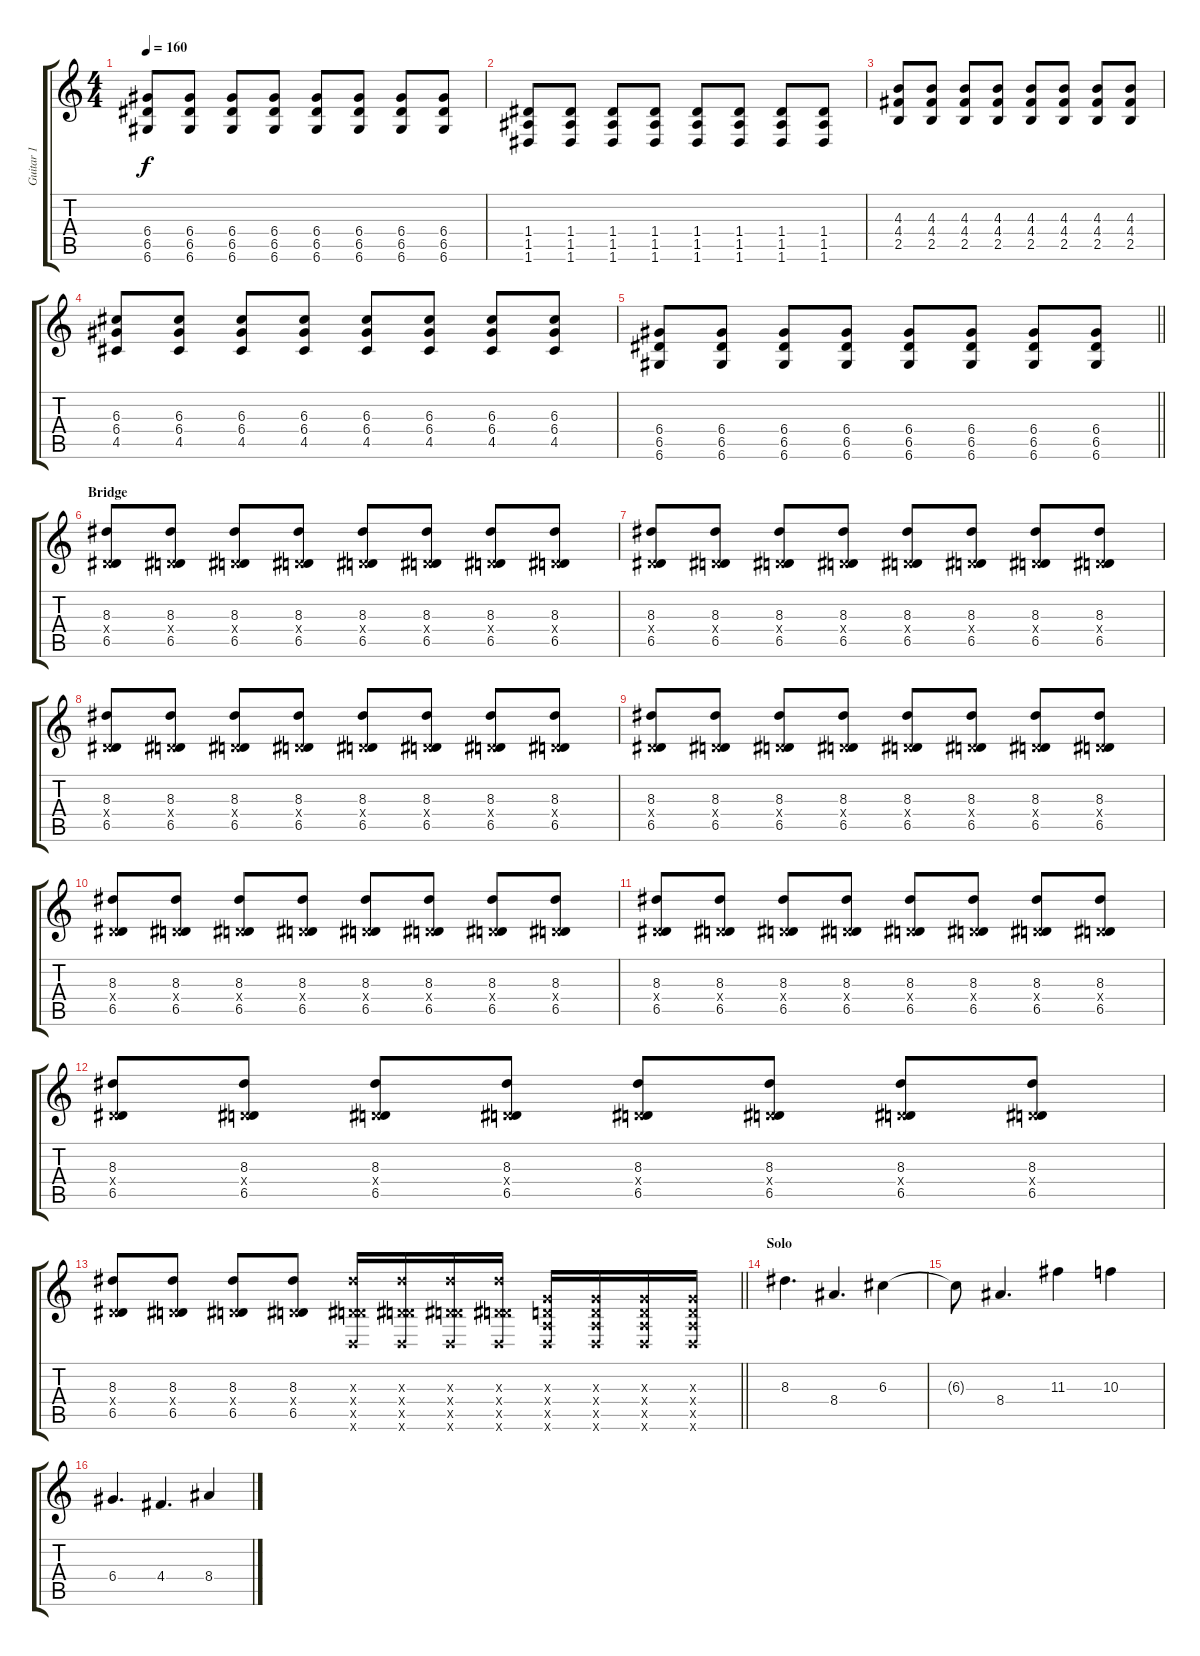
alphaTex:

\track ("Guitar 1" "Guitar 1") {instrument distortionguitar}
\staff {score tabs}
\tuning (E4 B3 G3 D3 A2 D2) {hide}
\ts (4 4)
\tempo 160
\clef g2
\ks c
(6.4 6.5 6.6).8{dy f} (6.4 6.5 6.6).8 (6.4 6.5 6.6).8 (6.4 6.5 6.6).8 (6.4 6.5 6.6).8 (6.4 6.5 6.6).8 (6.4 6.5 6.6).8 (6.4 6.5 6.6).8 |
(1.4 1.5 1.6).8 (1.4 1.5 1.6).8 (1.4 1.5 1.6).8 (1.4 1.5 1.6).8 (1.4 1.5 1.6).8 (1.4 1.5 1.6).8 (1.4 1.5 1.6).8 (1.4 1.5 1.6).8 |
(4.3 4.4 2.5).8 (4.3 4.4 2.5).8 (4.3 4.4 2.5).8 (4.3 4.4 2.5).8 (4.3 4.4 2.5).8 (4.3 4.4 2.5).8 (4.3 4.4 2.5).8 (4.3 4.4 2.5).8 |
(6.3 6.4 4.5).8 (6.3 6.4 4.5).8 (6.3 6.4 4.5).8 (6.3 6.4 4.5).8 (6.3 6.4 4.5).8 (6.3 6.4 4.5).8 (6.3 6.4 4.5).8 (6.3 6.4 4.5).8 |
\barLineRight lightlight
(6.4 6.5 6.6).8 (6.4 6.5 6.6).8 (6.4 6.5 6.6).8 (6.4 6.5 6.6).8 (6.4 6.5 6.6).8 (6.4 6.5 6.6).8 (6.4 6.5 6.6).8 (6.4 6.5 6.6).8 |
\section ("" "Bridge")
(8.3 0.4{x} 6.5).8 (8.3 0.4{x} 6.5).8 (8.3 0.4{x} 6.5).8 (8.3 0.4{x} 6.5).8 (8.3 0.4{x} 6.5).8 (8.3 0.4{x} 6.5).8 (8.3 0.4{x} 6.5).8 (8.3 0.4{x} 6.5).8 |
(8.3 0.4{x} 6.5).8 (8.3 0.4{x} 6.5).8 (8.3 0.4{x} 6.5).8 (8.3 0.4{x} 6.5).8 (8.3 0.4{x} 6.5).8 (8.3 0.4{x} 6.5).8 (8.3 0.4{x} 6.5).8 (8.3 0.4{x} 6.5).8 |
(8.3 0.4{x} 6.5).8 (8.3 0.4{x} 6.5).8 (8.3 0.4{x} 6.5).8 (8.3 0.4{x} 6.5).8 (8.3 0.4{x} 6.5).8 (8.3 0.4{x} 6.5).8 (8.3 0.4{x} 6.5).8 (8.3 0.4{x} 6.5).8 |
(8.3 0.4{x} 6.5).8 (8.3 0.4{x} 6.5).8 (8.3 0.4{x} 6.5).8 (8.3 0.4{x} 6.5).8 (8.3 0.4{x} 6.5).8 (8.3 0.4{x} 6.5).8 (8.3 0.4{x} 6.5).8 (8.3 0.4{x} 6.5).8 |
(8.3 0.4{x} 6.5).8 (8.3 0.4{x} 6.5).8 (8.3 0.4{x} 6.5).8 (8.3 0.4{x} 6.5).8 (8.3 0.4{x} 6.5).8 (8.3 0.4{x} 6.5).8 (8.3 0.4{x} 6.5).8 (8.3 0.4{x} 6.5).8 |
(8.3 0.4{x} 6.5).8 (8.3 0.4{x} 6.5).8 (8.3 0.4{x} 6.5).8 (8.3 0.4{x} 6.5).8 (8.3 0.4{x} 6.5).8 (8.3 0.4{x} 6.5).8 (8.3 0.4{x} 6.5).8 (8.3 0.4{x} 6.5).8 |
(8.3 0.4{x} 6.5).8 (8.3 0.4{x} 6.5).8 (8.3 0.4{x} 6.5).8 (8.3 0.4{x} 6.5).8 (8.3 0.4{x} 6.5).8 (8.3 0.4{x} 6.5).8 (8.3 0.4{x} 6.5).8 (8.3 0.4{x} 6.5).8 |
\barLineRight lightlight
(8.3 0.4{x} 6.5).8 (8.3 0.4{x} 6.5).8 (8.3 0.4{x} 6.5).8 (8.3 0.4{x} 6.5).8 (8.3{x} 0.4{x} 6.5{x} 0.6{x}).16 (8.3{x} 0.4{x} 6.5{x} 0.6{x}).16 (8.3{x} 0.4{x} 6.5{x} 0.6{x}).16 (8.3{x} 0.4{x} 6.5{x} 0.6{x}).16 (0.3{x} 0.4{x} 0.5{x} 0.6{x}).16 (0.3{x} 0.4{x} 0.5{x} 0.6{x}).16 (0.3{x} 0.4{x} 0.5{x} 0.6{x}).16 (0.3{x} 0.4{x} 0.5{x} 0.6{x}).16 |
\section ("" "Solo")
8.3.4{d} 8.4.4{d} 6.3.4 |
6.3{t}.8 8.4.4{d} 11.3.4 10.3.4 |
6.4.4{d} 4.4.4{d} 8.4.4
